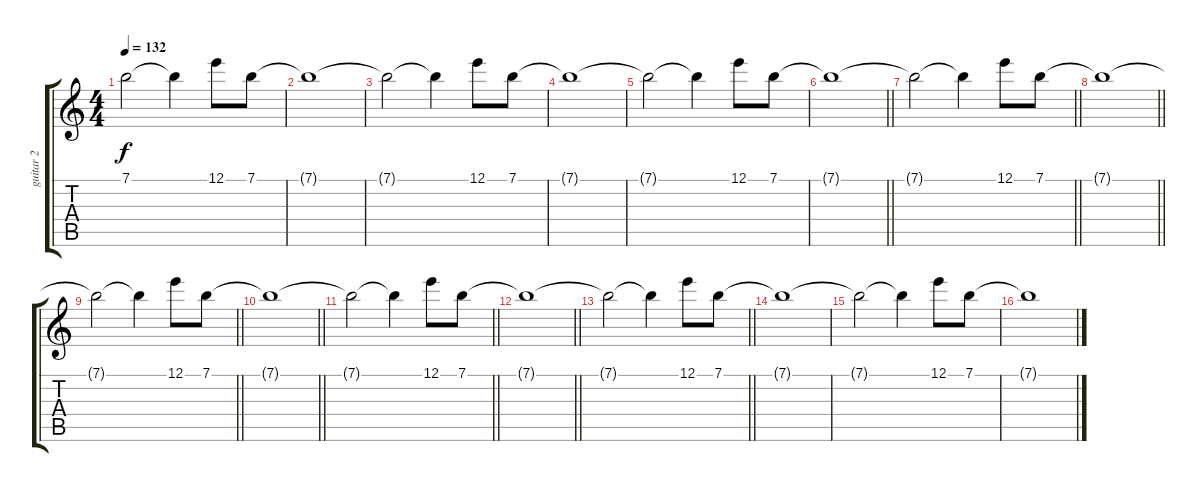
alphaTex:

\track ("guitar 2" "guitar 2") {instrument electricguitarjazz}
\staff {score tabs}
\tuning (E4 B3 G3 D3 A2 E2) {hide}
\ts (4 4)
\tempo 132
\clef g2
\ks c
7.1{t}.2{dy f} 7.1{t}.4 12.1.8 7.1.8 |
7.1{t}.1 |
7.1{t}.2 7.1{t}.4 12.1.8 7.1.8 |
7.1{t}.1 |
7.1{t}.2 7.1{t}.4 12.1.8 7.1.8 |
\barLineRight lightlight
7.1{t}.1 |
\barLineRight lightlight
7.1{t}.2 7.1{t}.4 12.1.8 7.1.8 |
\barLineRight lightlight
7.1{t}.1 |
\barLineRight lightlight
7.1{t}.2 7.1{t}.4 12.1.8 7.1.8 |
\barLineRight lightlight
7.1{t}.1 |
\barLineRight lightlight
7.1{t}.2 7.1{t}.4 12.1.8 7.1.8 |
\barLineRight lightlight
7.1{t}.1 |
\barLineRight lightlight
7.1{t}.2 7.1{t}.4 12.1.8 7.1.8 |
7.1{t}.1 |
7.1{t}.2 7.1{t}.4 12.1.8 7.1.8 |
7.1{t}.1
